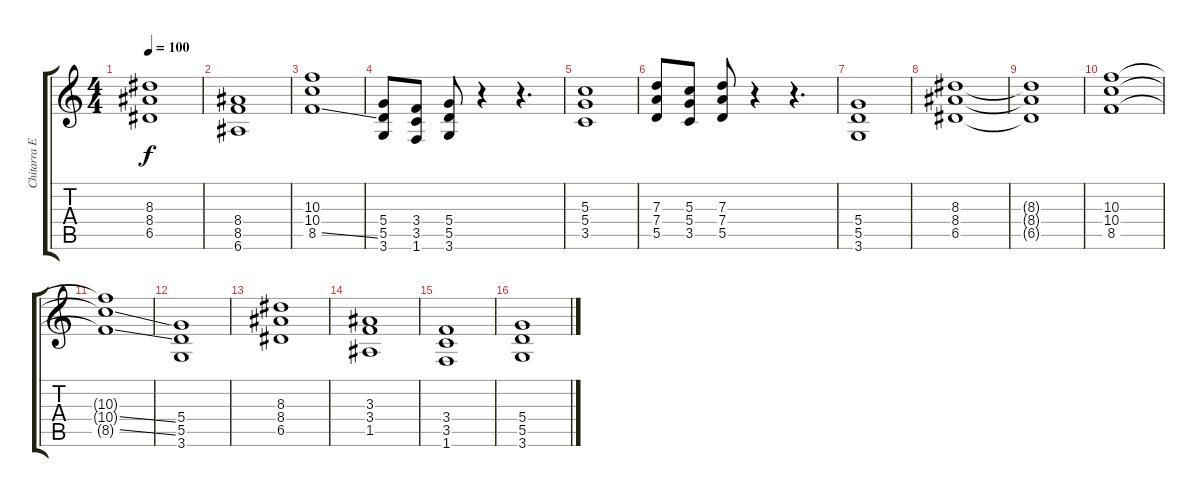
\track ("Chitarra Elettrica" "Chitarra E") {instrument overdrivenguitar}
\staff {score tabs}
\tuning (E4 B3 G3 D3 A2 E2) {hide}
\ts (4 4)
\tempo 100
\clef g2
\ks c
(8.3 8.4 6.5).1{dy f} |
(8.4 8.5 6.6).1 |
(10.3 10.4 8.5{ss}).1 |
(5.4 5.5 3.6).8 (3.4 3.5 1.6).8 (5.4 5.5 3.6).8 r.4 r.4{d} |
(5.3 5.4 3.5).1 |
(7.3 7.4 5.5).8 (5.3 5.4 3.5).8 (7.3 7.4 5.5).8 r.4 r.4{d} |
(5.4 5.5 3.6).1 |
(8.3 8.4 6.5).1 |
(8.3{t} 8.4{t} 6.5{t}).1 |
(10.3 10.4 8.5).1 |
(10.3{t} 10.4{ss t} 8.5{ss t}).1 |
(5.4 5.5 3.6).1 |
(8.3 8.4 6.5).1 |
(3.3 3.4 1.5).1 |
(3.4 3.5 1.6).1 |
(5.4 5.5 3.6).1
